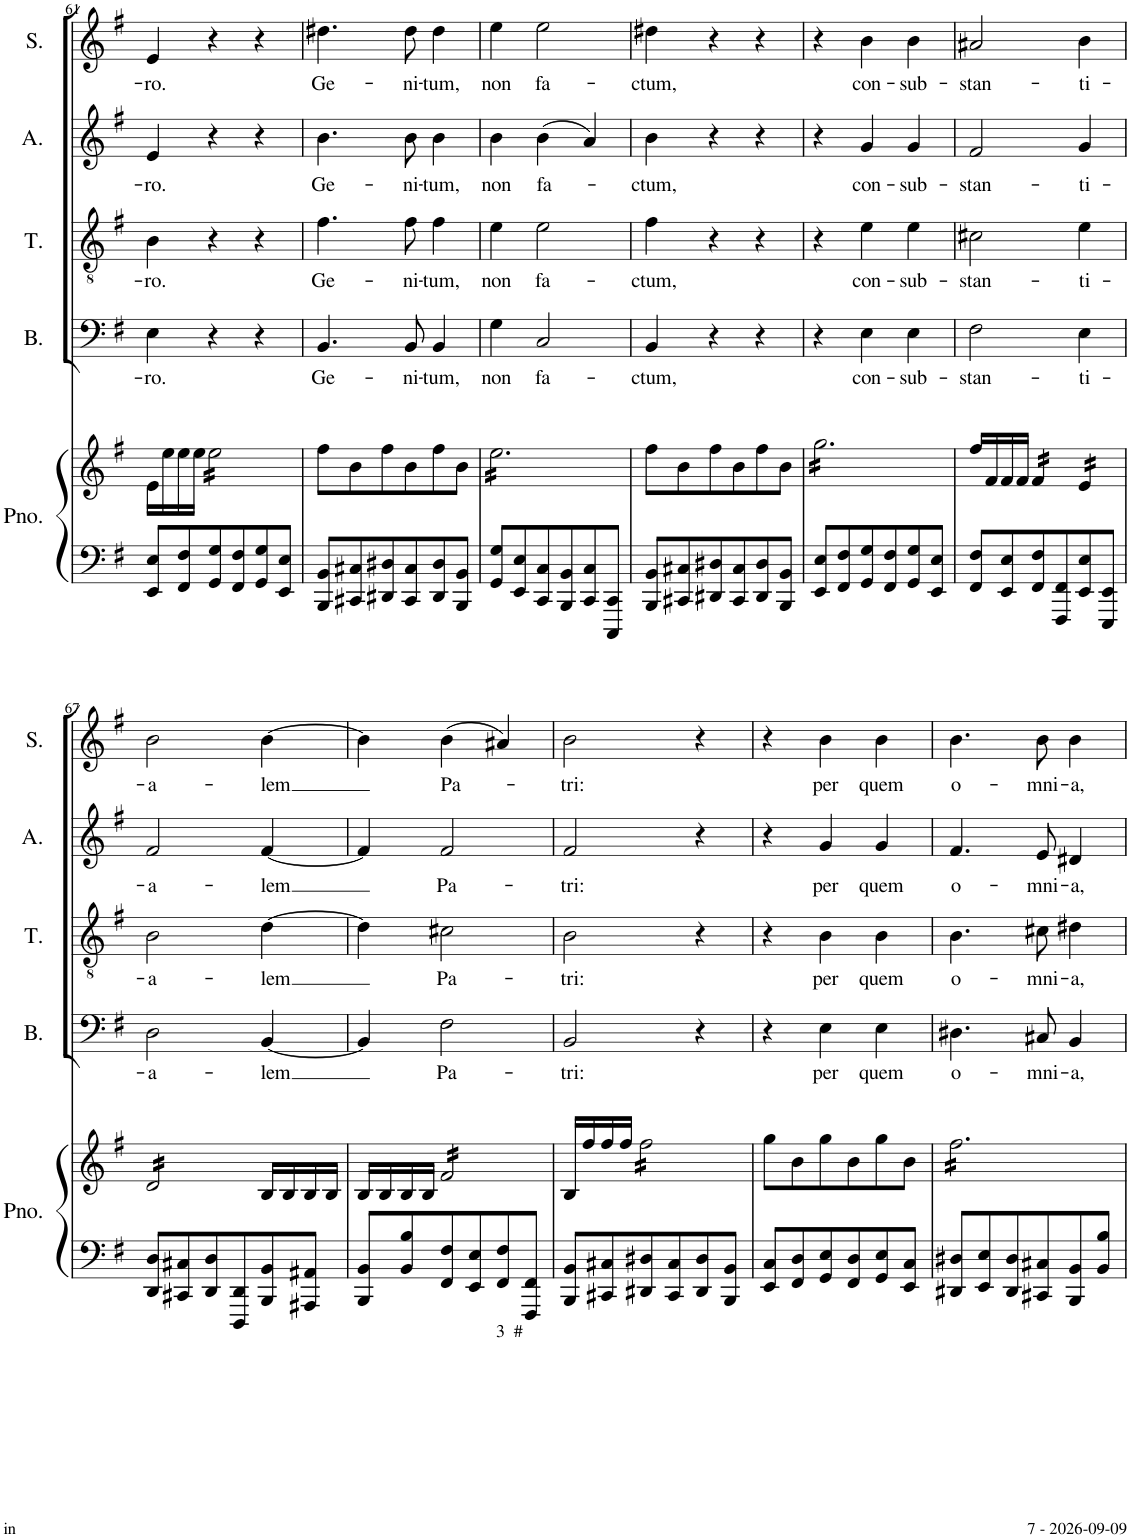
**kern	**kern	**kern	**text	**kern	**text	**kern	**text	**kern	**text
*part5	*part5	*part4	*part4	*part3	*part3	*part2	*part2	*part1	*part1
*staff6	*staff5	*staff4	*staff4	*staff3	*staff3	*staff2	*staff2	*staff1	*staff1
*I"Piano	*	*I"Bass	*	*I"Tenor	*	*I"Alto	*	*I"Soprano	*
*I'Pno.	*	*I'B.	*	*I'T.	*	*I'A.	*	*I'S.	*
!!LO:PB:g=z
*clefF4	*clefG2	*clefF4	*	*clefGv2	*	*clefG2	*	*clefG2	*
*k[f#]	*k[f#]	*k[f#]	*	*k[f#]	*	*k[f#]	*	*k[f#]	*
*M3/4	*M3/4	*M3/4	*	*M3/4	*	*M3/4	*	*M3/4	*
=61	=61	=61	=61	=61	=61	=61	=61	=61	=61
!	!	!	!LO:LY:b	!	!LO:LY:b	!	!LO:LY:b	!	!LO:LY:b
8EE/ 8E/L	16e\LL	4E\	-ro.	4B\	-ro.	4e/	-ro.	4e/	-ro.
.	16ee\	.	.	.	.	.	.	.	.
8FF#/ 8F#/	16ee\	.	.	.	.	.	.	.	.
.	16ee\JJ	.	.	.	.	.	.	.	.
*	*tremolo	*	*	*	*	*	*	*	*
8GG/ 8G/	16ee\LL	4r	.	4r	.	4r	.	4r	.
.	16ee\	.	.	.	.	.	.	.	.
8FF#/ 8F#/	16ee\	.	.	.	.	.	.	.	.
.	16ee\	.	.	.	.	.	.	.	.
8GG/ 8G/	16ee\	4r	.	4r	.	4r	.	4r	.
.	16ee\	.	.	.	.	.	.	.	.
8EE/ 8E/J	16ee\	.	.	.	.	.	.	.	.
.	16ee\JJ	.	.	.	.	.	.	.	.
*	*Xtremolo	*	*	*	*	*	*	*	*
=62	=62	=62	=62	=62	=62	=62	=62	=62	=62
!	!	!	!LO:LY:b	!	!LO:LY:b	!	!LO:LY:b	!	!LO:LY:b
8BBB/ 8BB/L	8ff#\L	4.BB/	Ge-	4.f#\	Ge-	4.b\	Ge-	4.dd#X\	Ge-
8CC#X/ 8C#X/	8b\	.	.	.	.	.	.	.	.
8DD#X/ 8D#X/	8ff#\	.	.	.	.	.	.	.	.
!	!	!	!LO:LY:b	!	!LO:LY:b	!	!LO:LY:b	!	!LO:LY:b
8CC#/ 8C#/	8b\	8BB/	-ni-	8f#\	-ni-	8b\	-ni-	8dd#\	-ni-
!	!	!	!LO:LY:b	!	!LO:LY:b	!	!LO:LY:b	!	!LO:LY:b
8DD#/ 8D#/	8ff#\	4BB'~/	-tum,	4f#'~\	-tum,	4b'~\	-tum,	4dd#'~\	-tum,
8BBB/ 8BB/J	8b\J	.	.	.	.	.	.	.	.
=63	=63	=63	=63	=63	=63	=63	=63	=63	=63
!	!	!	!LO:LY:b	!	!LO:LY:b	!	!LO:LY:b	!	!LO:LY:b
*	*tremolo	*	*	*	*	*	*	*	*
8GG/ 8G/L	16ee\LL	4G\	non	4e\	non	4b\	non	4ee\	non
.	16ee\	.	.	.	.	.	.	.	.
8EE/ 8E/	16ee\	.	.	.	.	.	.	.	.
.	16ee\	.	.	.	.	.	.	.	.
!	!	!	!LO:LY:b	!	!LO:LY:b	!	!LO:LY:b	!	!LO:LY:b
8CC/ 8C/	16ee\	2C/	fa-	2e\	fa-	(>4b\	fa-	2ee\	fa-
.	16ee\	.	.	.	.	.	.	.	.
8BBB/ 8BB/	16ee\	.	.	.	.	.	.	.	.
.	16ee\	.	.	.	.	.	.	.	.
8CC/ 8C/	16ee\	.	.	.	.	4a/)	.	.	.
.	16ee\	.	.	.	.	.	.	.	.
8CCC/ 8CC/J	16ee\	.	.	.	.	.	.	.	.
.	16ee\JJ	.	.	.	.	.	.	.	.
*	*Xtremolo	*	*	*	*	*	*	*	*
=64	=64	=64	=64	=64	=64	=64	=64	=64	=64
!	!	!	!LO:LY:b	!	!LO:LY:b	!	!LO:LY:b	!	!LO:LY:b
8BBB/ 8BB/L	8ff#\L	4BB/	-ctum,	4f#\	-ctum,	4b\	-ctum,	4dd#X\	-ctum,
8CC#X/ 8C#X/	8b\	.	.	.	.	.	.	.	.
8DD#X/ 8D#X/	8ff#\	4r	.	4r	.	4r	.	4r	.
8CC#/ 8C#/	8b\	.	.	.	.	.	.	.	.
8DD#/ 8D#/	8ff#\	4r	.	4r	.	4r	.	4r	.
8BBB/ 8BB/J	8b\J	.	.	.	.	.	.	.	.
=65	=65	=65	=65	=65	=65	=65	=65	=65	=65
*	*tremolo	*	*	*	*	*	*	*	*
8EE/ 8E/L	16gg\LL	4r	.	4r	.	4r	.	4r	.
.	16gg\	.	.	.	.	.	.	.	.
8FF#/ 8F#/	16gg\	.	.	.	.	.	.	.	.
.	16gg\	.	.	.	.	.	.	.	.
!	!	!	!LO:LY:b	!	!LO:LY:b	!	!LO:LY:b	!	!LO:LY:b
8GG/ 8G/	16gg\	4E\	con-	4e\	con-	4g/	con-	4b\	con-
.	16gg\	.	.	.	.	.	.	.	.
8FF#/ 8F#/	16gg\	.	.	.	.	.	.	.	.
.	16gg\	.	.	.	.	.	.	.	.
!	!	!	!LO:LY:b	!	!LO:LY:b	!	!LO:LY:b	!	!LO:LY:b
8GG/ 8G/	16gg\	4E\	-sub-	4e\	-sub-	4g/	-sub-	4b\	-sub-
.	16gg\	.	.	.	.	.	.	.	.
8EE/ 8E/J	16gg\	.	.	.	.	.	.	.	.
.	16gg\JJ	.	.	.	.	.	.	.	.
*	*Xtremolo	*	*	*	*	*	*	*	*
=66	=66	=66	=66	=66	=66	=66	=66	=66	=66
!	!	!	!LO:LY:b	!	!LO:LY:b	!	!LO:LY:b	!	!LO:LY:b
8FF#/ 8F#/L	16ff#/LL	2F#\	-stan-	2c#X\	-stan-	2f#/	-stan-	2a#X/	-stan-
.	16f#/	.	.	.	.	.	.	.	.
8EE/ 8E/	16f#/	.	.	.	.	.	.	.	.
.	16f#/JJ	.	.	.	.	.	.	.	.
*	*tremolo	*	*	*	*	*	*	*	*
8FF#/ 8F#/	16f#/LL	.	.	.	.	.	.	.	.
.	16f#/	.	.	.	.	.	.	.	.
8FFF#/ 8FF#/	16f#/	.	.	.	.	.	.	.	.
.	16f#/JJ	.	.	.	.	.	.	.	.
!	!	!	!LO:LY:b	!	!LO:LY:b	!	!LO:LY:b	!	!LO:LY:b
8EE/ 8E/	16e/LL	4E\	-ti-	4e\	-ti-	4g/	-ti-	4b\	-ti-
.	16e/	.	.	.	.	.	.	.	.
8EEE/ 8EE/J	16e/	.	.	.	.	.	.	.	.
.	16e/JJ	.	.	.	.	.	.	.	.
!!LO:LB:g=z
=67	=67	=67	=67	=67	=67	=67	=67	=67	=67
!	!	!	!LO:LY:b	!	!LO:LY:b	!	!LO:LY:b	!	!LO:LY:b
8DD/ 8D/L	16d/LL	2D\	-a-	2B\	-a-	2f#/	-a-	2b\	-a-
.	16d/	.	.	.	.	.	.	.	.
8CC#X/ 8C#X/	16d/	.	.	.	.	.	.	.	.
.	16d/	.	.	.	.	.	.	.	.
8DD/ 8D/	16d/	.	.	.	.	.	.	.	.
.	16d/	.	.	.	.	.	.	.	.
8DDD/ 8DD/	16d/	.	.	.	.	.	.	.	.
.	16d/JJ	.	.	.	.	.	.	.	.
*	*Xtremolo	*	*	*	*	*	*	*	*
!	!	!	!LO:LY:b	!	!LO:LY:b	!	!LO:LY:b	!	!LO:LY:b
8BBB/ 8BB/	16B/LL	[4BB/	-lem	[4d\	-lem	[4f#/	-lem	[4b\	-lem
.	16B/	.	.	.	.	.	.	.	.
8AAA#X/ 8AA#X/J	16B/	.	.	.	.	.	.	.	.
.	16B/JJ	.	.	.	.	.	.	.	.
=68	=68	=68	=68	=68	=68	=68	=68	=68	=68
8BBB/ 8BB/L	16B/LL	4BB/]	.	4d\]	.	4f#/]	.	4b\]	.
.	16B/	.	.	.	.	.	.	.	.
8BB/ 8B/	16B/	.	.	.	.	.	.	.	.
.	16B/JJ	.	.	.	.	.	.	.	.
!	!	!	!LO:LY:b	!	!LO:LY:b	!	!LO:LY:b	!	!LO:LY:b
*	*tremolo	*	*	*	*	*	*	*	*
8FF#/ 8F#/	16f#/LL	2F#\	Pa-	2c#X\	Pa-	2f#/	Pa-	(>4b\	Pa-
.	16f#/	.	.	.	.	.	.	.	.
8EE/ 8E/	16f#/	.	.	.	.	.	.	.	.
.	16f#/	.	.	.	.	.	.	.	.
!LO:TX:b:t=3  #	!	!	!	!	!	!	!	!	!
8FF#/ 8F#/	16f#/	.	.	.	.	.	.	4a#X/)	.
.	16f#/	.	.	.	.	.	.	.	.
8FFF#/ 8FF#/J	16f#/	.	.	.	.	.	.	.	.
.	16f#/JJ	.	.	.	.	.	.	.	.
*	*Xtremolo	*	*	*	*	*	*	*	*
=69	=69	=69	=69	=69	=69	=69	=69	=69	=69
!	!	!	!LO:LY:b	!	!LO:LY:b	!	!LO:LY:b	!	!LO:LY:b
8BBB/ 8BB/L	16B/LL	2BB/	-tri:	2B\	-tri:	2f#/	-tri:	2b\	-tri:
.	16ff#/	.	.	.	.	.	.	.	.
8CC#X/ 8C#X/	16ff#/	.	.	.	.	.	.	.	.
.	16ff#/JJ	.	.	.	.	.	.	.	.
*	*tremolo	*	*	*	*	*	*	*	*
8DD#X/ 8D#X/	16ff#\LL	.	.	.	.	.	.	.	.
.	16ff#\	.	.	.	.	.	.	.	.
8CC#/ 8C#/	16ff#\	.	.	.	.	.	.	.	.
.	16ff#\	.	.	.	.	.	.	.	.
8DD#/ 8D#/	16ff#\	4r	.	4r	.	4r	.	4r	.
.	16ff#\	.	.	.	.	.	.	.	.
8BBB/ 8BB/J	16ff#\	.	.	.	.	.	.	.	.
.	16ff#\JJ	.	.	.	.	.	.	.	.
*	*Xtremolo	*	*	*	*	*	*	*	*
=70	=70	=70	=70	=70	=70	=70	=70	=70	=70
8EE/ 8C/L	8gg\L	4r	.	4r	.	4r	.	4r	.
8FF#/ 8D/	8b\	.	.	.	.	.	.	.	.
!	!	!	!LO:LY:b	!	!LO:LY:b	!	!LO:LY:b	!	!LO:LY:b
8GG/ 8E/	8gg\	4E\	per	4B\	per	4g/	per	4b\	per
8FF#/ 8D/	8b\	.	.	.	.	.	.	.	.
!	!	!	!LO:LY:b	!	!LO:LY:b	!	!LO:LY:b	!	!LO:LY:b
8GG/ 8E/	8gg\	4E\	quem	4B\	quem	4g/	quem	4b\	quem
8EE/ 8C/J	8b\J	.	.	.	.	.	.	.	.
=71	=71	=71	=71	=71	=71	=71	=71	=71	=71
!	!	!	!LO:LY:b	!	!LO:LY:b	!	!LO:LY:b	!	!LO:LY:b
*	*tremolo	*	*	*	*	*	*	*	*
8DD#X/ 8D#X/L	16ff#\LL	4.D#X\	o-	4.B\	o-	4.f#/	o-	4.b\	o-
.	16ff#\	.	.	.	.	.	.	.	.
8EE/ 8E/	16ff#\	.	.	.	.	.	.	.	.
.	16ff#\	.	.	.	.	.	.	.	.
8DD#/ 8D#/	16ff#\	.	.	.	.	.	.	.	.
.	16ff#\	.	.	.	.	.	.	.	.
!	!	!	!LO:LY:b	!	!LO:LY:b	!	!LO:LY:b	!	!LO:LY:b
8CC#X/ 8C#X/	16ff#\	8C#X/	-mni-	8c#X\	-mni-	8e/	-mni-	8b\	-mni-
.	16ff#\	.	.	.	.	.	.	.	.
!	!	!	!LO:LY:b	!	!LO:LY:b	!	!LO:LY:b	!	!LO:LY:b
8BBB/ 8BB/	16ff#\	4BB/	-a,	4d#X\	-a,	4d#X/	-a,	4b\	-a,
.	16ff#\	.	.	.	.	.	.	.	.
8BB/ 8B/J	16ff#\	.	.	.	.	.	.	.	.
.	16ff#\JJ	.	.	.	.	.	.	.	.
*	*Xtremolo	*	*	*	*	*	*	*	*
=	=	=	=	=	=	=	=	=	=
*-	*-	*-	*-	*-	*-	*-	*-	*-	*-
